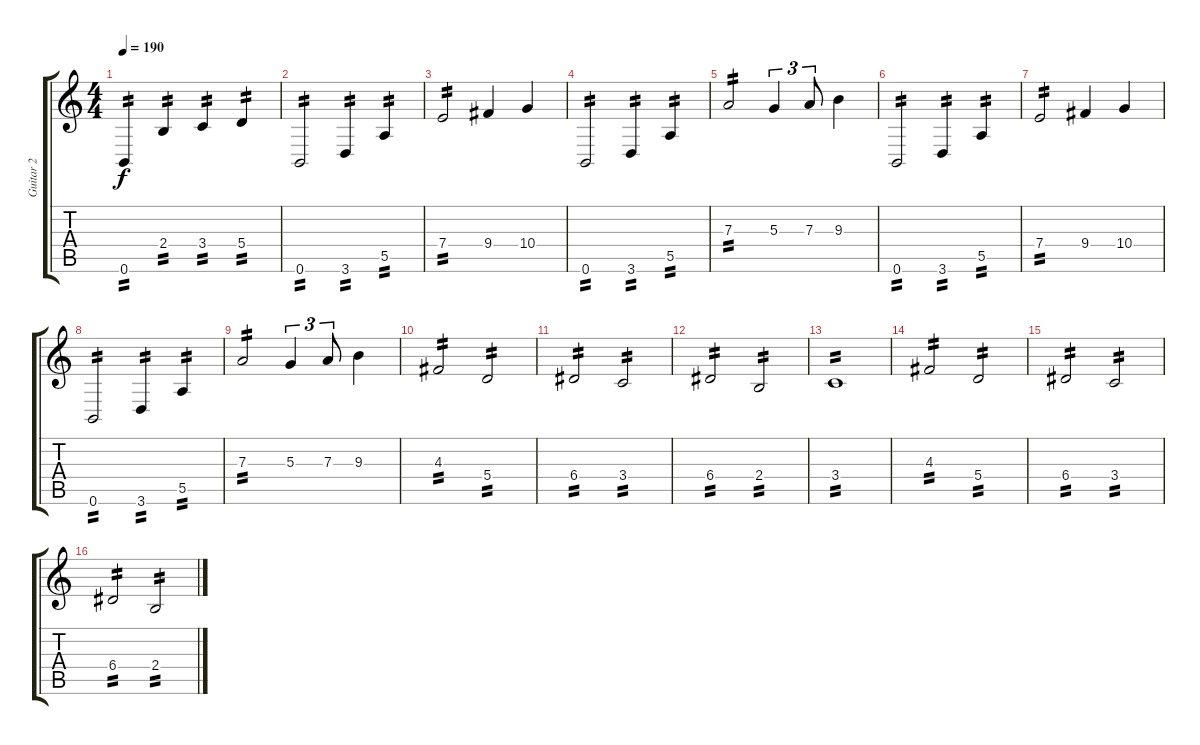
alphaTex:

\track ("Guitar 2" "Guitar 2") {instrument distortionguitar}
\staff {score tabs}
\tuning (B3 Gb3 D3 A2 E2 B1) {hide}
\ts (4 4)
\tempo 190
\clef g2
\ks aminor
0.6.4{tp 2 dy f} 2.4.4{tp 2} 3.4.4{tp 2} 5.4.4{tp 2} |
0.6.2{tp 2} 3.6.4{tp 2} 5.5.4{tp 2} |
7.4.2{tp 2} 9.4.4 10.4.4 |
0.6.2{tp 2} 3.6.4{tp 2} 5.5.4{tp 2} |
7.3.2{tp 2} 5.3.4{tu (3 2)} 7.3.8{tu (3 2)} 9.3.4 |
0.6.2{tp 2} 3.6.4{tp 2} 5.5.4{tp 2} |
7.4.2{tp 2} 9.4.4 10.4.4 |
0.6.2{tp 2} 3.6.4{tp 2} 5.5.4{tp 2} |
7.3.2{tp 2} 5.3.4{tu (3 2)} 7.3.8{tu (3 2)} 9.3.4 |
4.3.2{tp 2} 5.4.2{tp 2} |
6.4.2{tp 2} 3.4.2{tp 2} |
6.4.2{tp 2} 2.4.2{tp 2} |
3.4.1{tp 2} |
4.3.2{tp 2} 5.4.2{tp 2} |
6.4.2{tp 2} 3.4.2{tp 2} |
6.4.2{tp 2} 2.4.2{tp 2}
